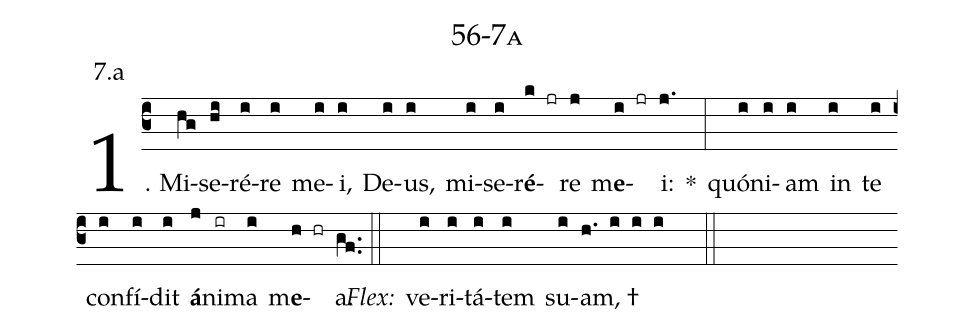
name: 56-7a;
annotation: 7.a;
%%
(c3)1. Mi(hg)se(hi)ré(i)re(i) me(i)i,(i) De(i)us,(i) mi(i)se(i)r<b>é</b>(k jr)re(j) m<b>e</b>(i jr)i:(j.) *(:) quón(i)i(i)am(i) in(i) te(i) con(i)fí(i)dit(i) <b>á</b>(j)ni(ir)ma(i) m<b>e</b>(h hr)a.(gf..) (::)
<i>Flex:</i>()  ve(i)ri(i)tá(i)tem(i) su(i)am, †(h. i i i  ::)
